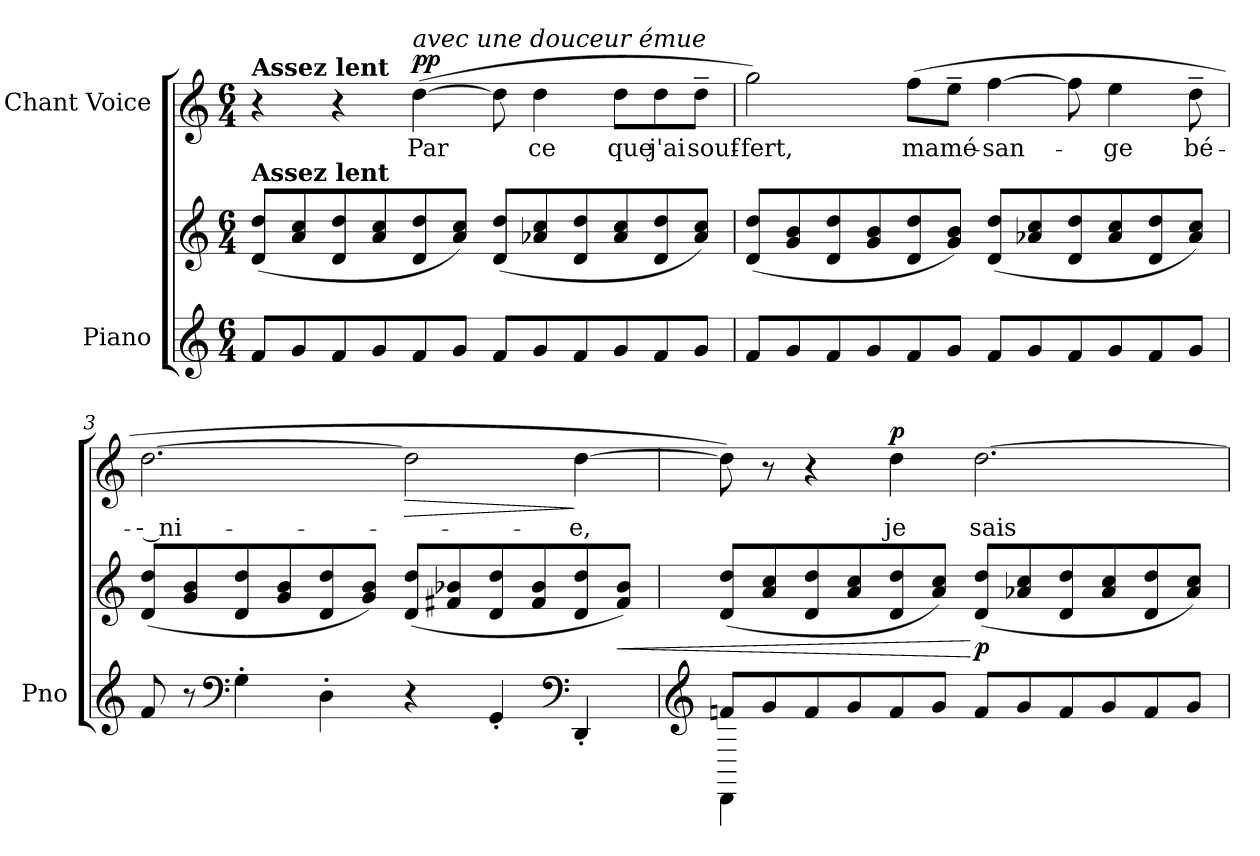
**kern	**kern	**dynam	**kern	**text	**dynam
*part2	*part2	*part2	*part1	*part1	*part1
*staff3	*staff2	*staff2/3	*staff1	*staff1	*staff1
*I"Piano	*	*	*I"Chant Voice	*	*
*I'Pno	*	*	*	*	*
*clefG2	*clefG2	*	*clefG2	*	*
*k[]	*k[]	*	*k[]	*	*
*M6/4	*M6/4	*	*M6/4	*	*
=1	=1	=1	=1	=1	=1
!	!	!	!LO:TX:a:B:t=Assez lent	!	!
!	!LO:TX:a:B:t=Assez lent	!	!	!	!
!	!	!LO:DY:b	!	!	!
!	!	!LO:DY:n=1:b	!	!	!
8f/L	(<8d/ 8dd/L	pp other-dynamics	4r	.	.
8g/	8a/ 8cc/	.	.	.	.
8f/	8d/ 8dd/	.	4r	.	.
8g/	8a/ 8cc/	.	.	.	.
!	!	!	!LO:TX:a:i:t=avec une douceur émue	!	!
!	!	!	!	!LO:LY:b	!LO:DY:a
8f/	8d/ 8dd/	.	(>[4dd\	Par	pp
8g/J	8a/ 8cc/J)	.	.	.	.
8f/L	(<8d/ 8dd/L	.	8dd\]	.	.
!	!	!	!	!LO:LY:b	!
8g/	8a-X/ 8cc/	.	4dd\	ce	.
8f/	8d/ 8dd/	.	.	.	.
!	!	!	!	!LO:LY:b	!
8g/	8a-/ 8cc/	.	8dd\L	que	.
!	!	!	!	!LO:LY:b	!
8f/	8d/ 8dd/	.	8dd\	j'ai	.
!	!	!	!	!LO:LY:b	!
8g/J	8a-/ 8cc/J)	.	8dd~\J	souf-	.
=2	=2	=2	=2	=2	=2
!	!	!	!	!LO:LY:b	!
8f/L	(<8d/ 8dd/L	.	2gg\)	-fert,	.
8g/	8g/ 8b/	.	.	.	.
8f/	8d/ 8dd/	.	.	.	.
8g/	8g/ 8b/	.	.	.	.
!	!	!	!	!LO:LY:b	!
8f/	8d/ 8dd/	.	(>8ff\L	ma	.
!	!	!	!	!LO:LY:b	!
8g/J	8g/ 8b/J)	.	8ee~\J	mé-	.
!	!	!	!	!LO:LY:b	!
8f/L	(<8d/ 8dd/L	.	[4ff\	-san-	.
8g/	8a-X/ 8cc/	.	.	.	.
8f/	8d/ 8dd/	.	8ff\]	.	.
!	!	!	!	!LO:LY:b	!
8g/	8a-/ 8cc/	.	4ee\	-ge	.
8f/	8d/ 8dd/	.	.	.	.
!	!	!	!	!LO:LY:b	!
8g/J	8a-/ 8cc/J)	.	8dd~\	bé-	.
!!LO:LB:g=z
=3	=3	=3	=3	=3	=3
!	!	!	!	!LO:LY:b	!
8f/	(<8d/ 8dd/L	.	[2.dd\	-- ni-	.
8r	8g/ 8b/	.	.	.	.
*clefF4	*	*	*	*	*
4G'\	8d/ 8dd/	.	.	.	.
.	8g/ 8b/	.	.	.	.
4D'\	8d/ 8dd/	.	.	.	.
.	8g/ 8b/J)	.	.	.	.
!	!	!	!	!	!LO:HP:b
4r	(<8d/ 8dd/L	.	2dd\]	.	>
.	8f#X/ 8b-X/	.	.	.	.
4GG'/	8d/ 8dd/	.	.	.	.
.	8f#/ 8b-/	.	.	.	.
*clefF4	*	*	*	*	*
!	!	!	!	!LO:LY:b	!
4DD'/	8d/ 8dd/	.	[4dd\	-e,	]
!	!	!LO:HP:b	!	!	!
.	8f#/ 8b-/J)	<	.	.	.
=4	=4	=4	=4	=4	=4
*clefG2	*	*	*	*	*
*^	*	*	*	*	*
8fn/L	4DD\	(<8d/ 8dd/L	.	8dd\])	.	.
8g/	.	8a/ 8cc/	.	8r	.	.
8f/	1ryy	8d/ 8dd/	.	4r	.	.
8g/	.	8a/ 8cc/	.	.	.	.
!	!	!	!	!	!LO:LY:b	!LO:DY:a
8f/	.	8d/ 8dd/	.	4dd\	je	p
8g/J	.	8a/ 8cc/J)	.	.	.	.
!	!	!	!LO:DY:n=1:b	!	!LO:LY:b	!
8f/L	.	(<8d/ 8dd/L	[ p	[2.dd\	sais	.
8g/	.	8a-X/ 8cc/	.	.	.	.
8f/	.	8d/ 8dd/	.	.	.	.
8g/	.	8a-/ 8cc/	.	.	.	.
8f/	4ryy	8d/ 8dd/	.	.	.	.
8g/J	.	8a-/ 8cc/J)	.	.	.	.
*v	*v	*	*	*	*	*
=	=	=	=	=	=
*-	*-	*-	*-	*-	*-
